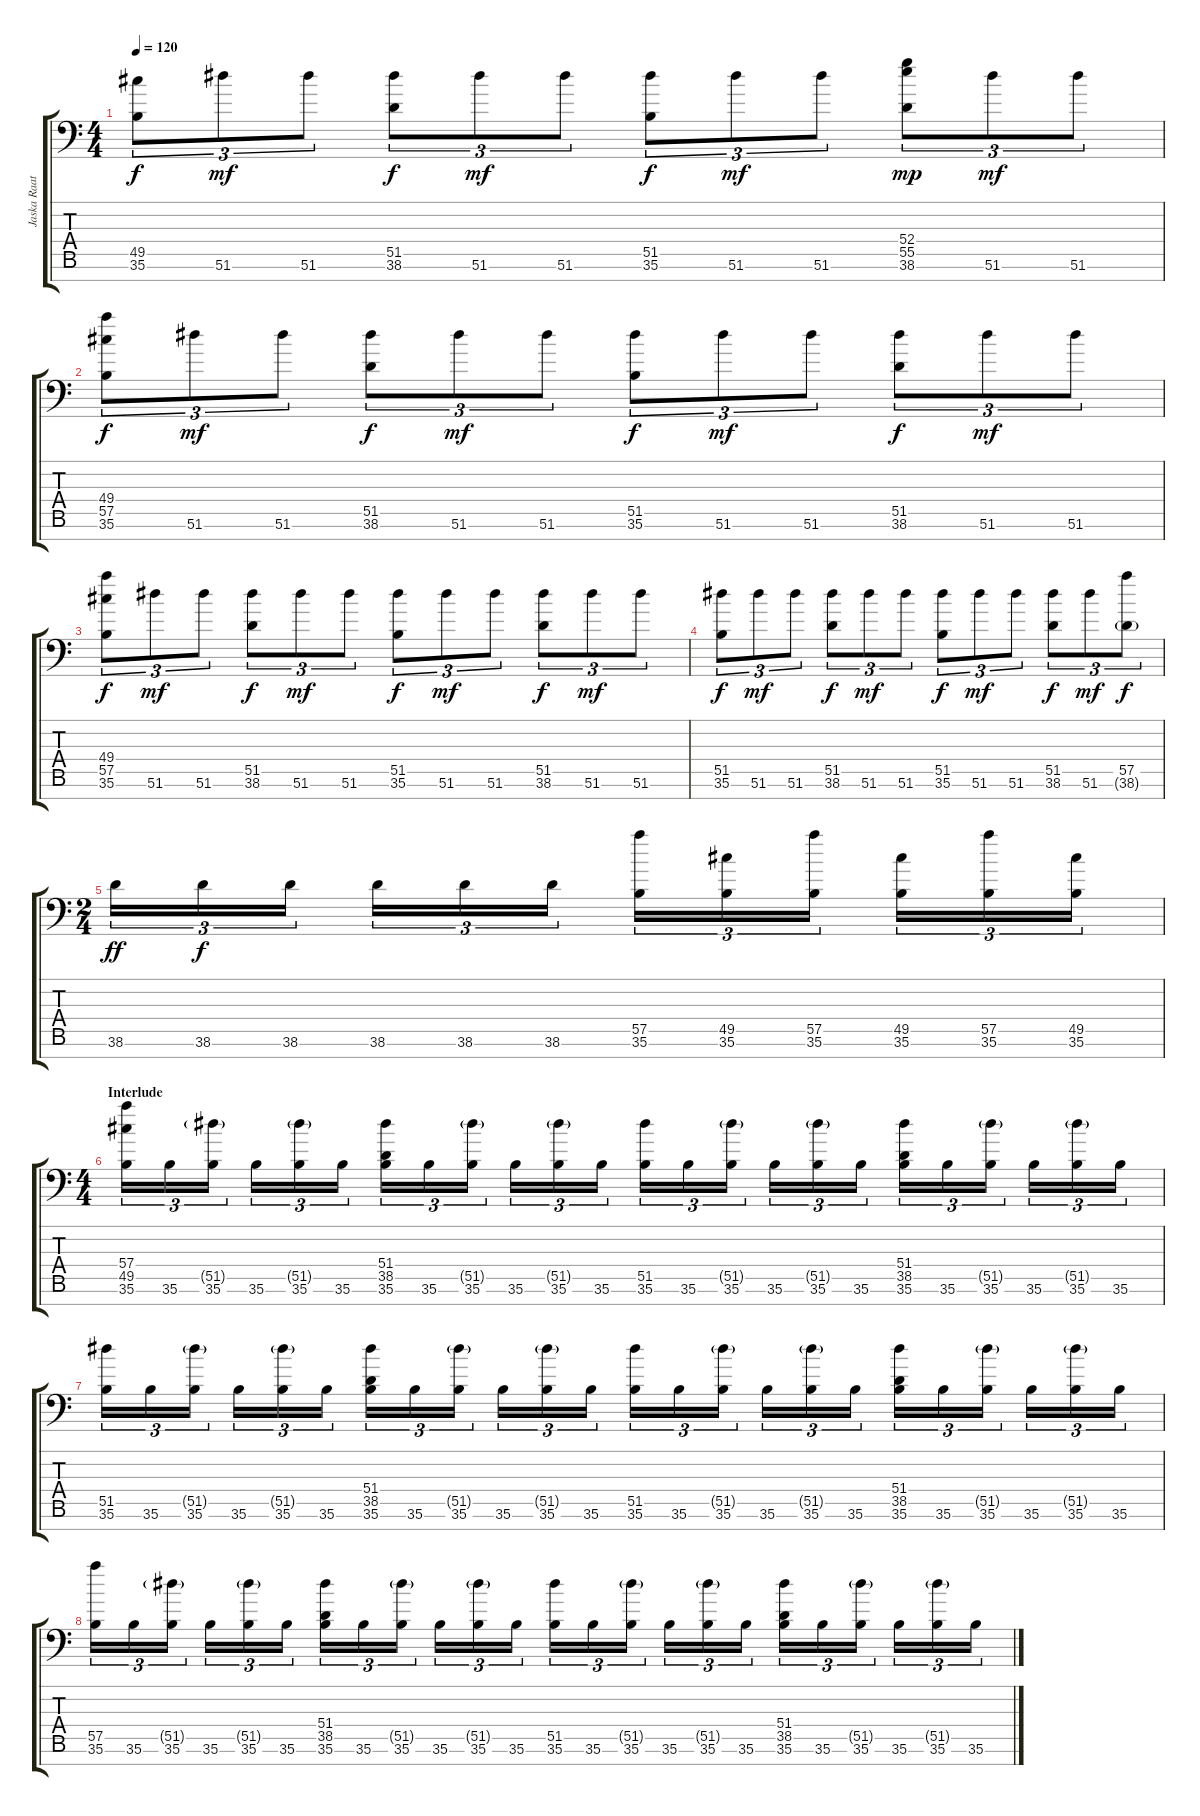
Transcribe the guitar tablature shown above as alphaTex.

\track ("Jaska Raatikainen [Drum]" "Jaska Raat") {instrument acousticgrandpiano}
\staff {score tabs}
\tuning (C-1 C-1 C-1 C-1 C-1 C-1 C-1) {hide}
\ts (4 4)
\tempo 120
\clef f4
\ks c
(49.5 35.6).8{tu (3 2) dy f} 51.6.8{tu (3 2) dy mf} 51.6.8{tu (3 2)} (51.5 38.6).8{tu (3 2) dy f} 51.6.8{tu (3 2) dy mf} 51.6.8{tu (3 2)} (51.5 35.6).8{tu (3 2) dy f} 51.6.8{tu (3 2) dy mf} 51.6.8{tu (3 2)} (52.4 55.5 38.6).8{tu (3 2) dy mp} 51.6.8{tu (3 2) dy mf} 51.6.8{tu (3 2)} |
(49.4 57.5 35.6).8{tu (3 2) dy f} 51.6.8{tu (3 2) dy mf} 51.6.8{tu (3 2)} (51.5 38.6).8{tu (3 2) dy f} 51.6.8{tu (3 2) dy mf} 51.6.8{tu (3 2)} (51.5 35.6).8{tu (3 2) dy f} 51.6.8{tu (3 2) dy mf} 51.6.8{tu (3 2)} (51.5 38.6).8{tu (3 2) dy f} 51.6.8{tu (3 2) dy mf} 51.6.8{tu (3 2)} |
(49.4 57.5 35.6).8{tu (3 2) dy f} 51.6.8{tu (3 2) dy mf} 51.6.8{tu (3 2)} (51.5 38.6).8{tu (3 2) dy f} 51.6.8{tu (3 2) dy mf} 51.6.8{tu (3 2)} (51.5 35.6).8{tu (3 2) dy f} 51.6.8{tu (3 2) dy mf} 51.6.8{tu (3 2)} (51.5 38.6).8{tu (3 2) dy f} 51.6.8{tu (3 2) dy mf} 51.6.8{tu (3 2)} |
(51.5 35.6).8{tu (3 2) dy f} 51.6.8{tu (3 2) dy mf} 51.6.8{tu (3 2)} (51.5 38.6).8{tu (3 2) dy f} 51.6.8{tu (3 2) dy mf} 51.6.8{tu (3 2)} (51.5 35.6).8{tu (3 2) dy f} 51.6.8{tu (3 2) dy mf} 51.6.8{tu (3 2)} (51.5 38.6).8{tu (3 2) dy f} 51.6.8{tu (3 2) dy mf} (57.5 38.6{g}).8{tu (3 2) dy f} |
\ts (2 4)
38.6.16{tu (3 2) dy ff} 38.6.16{tu (3 2) dy f} 38.6.16{tu (3 2)} 38.6.16{tu (3 2)} 38.6.16{tu (3 2)} 38.6.16{tu (3 2)} (57.5 35.6).16{tu (3 2)} (49.5 35.6).16{tu (3 2)} (57.5 35.6).16{tu (3 2)} (49.5 35.6).16{tu (3 2)} (57.5 35.6).16{tu (3 2)} (49.5 35.6).16{tu (3 2)} |
\ts (4 4)
\section ("" "Interlude")
(57.4 49.5 35.6).16{tu (3 2)} 35.6.16{tu (3 2)} (51.5{g} 35.6).16{tu (3 2)} 35.6.16{tu (3 2)} (51.5{g} 35.6).16{tu (3 2)} 35.6.16{tu (3 2)} (51.4 38.5 35.6).16{tu (3 2)} 35.6.16{tu (3 2)} (51.5{g} 35.6).16{tu (3 2)} 35.6.16{tu (3 2)} (51.5{g} 35.6).16{tu (3 2)} 35.6.16{tu (3 2)} (51.5 35.6).16{tu (3 2)} 35.6.16{tu (3 2)} (51.5{g} 35.6).16{tu (3 2)} 35.6.16{tu (3 2)} (51.5{g} 35.6).16{tu (3 2)} 35.6.16{tu (3 2)} (51.4 38.5 35.6).16{tu (3 2)} 35.6.16{tu (3 2)} (51.5{g} 35.6).16{tu (3 2)} 35.6.16{tu (3 2)} (51.5{g} 35.6).16{tu (3 2)} 35.6.16{tu (3 2)} |
(51.5 35.6).16{tu (3 2)} 35.6.16{tu (3 2)} (51.5{g} 35.6).16{tu (3 2)} 35.6.16{tu (3 2)} (51.5{g} 35.6).16{tu (3 2)} 35.6.16{tu (3 2)} (51.4 38.5 35.6).16{tu (3 2)} 35.6.16{tu (3 2)} (51.5{g} 35.6).16{tu (3 2)} 35.6.16{tu (3 2)} (51.5{g} 35.6).16{tu (3 2)} 35.6.16{tu (3 2)} (51.5 35.6).16{tu (3 2)} 35.6.16{tu (3 2)} (51.5{g} 35.6).16{tu (3 2)} 35.6.16{tu (3 2)} (51.5{g} 35.6).16{tu (3 2)} 35.6.16{tu (3 2)} (51.4 38.5 35.6).16{tu (3 2)} 35.6.16{tu (3 2)} (51.5{g} 35.6).16{tu (3 2)} 35.6.16{tu (3 2)} (51.5{g} 35.6).16{tu (3 2)} 35.6.16{tu (3 2)} |
(57.5 35.6).16{tu (3 2)} 35.6.16{tu (3 2)} (51.5{g} 35.6).16{tu (3 2)} 35.6.16{tu (3 2)} (51.5{g} 35.6).16{tu (3 2)} 35.6.16{tu (3 2)} (51.4 38.5 35.6).16{tu (3 2)} 35.6.16{tu (3 2)} (51.5{g} 35.6).16{tu (3 2)} 35.6.16{tu (3 2)} (51.5{g} 35.6).16{tu (3 2)} 35.6.16{tu (3 2)} (51.5 35.6).16{tu (3 2)} 35.6.16{tu (3 2)} (51.5{g} 35.6).16{tu (3 2)} 35.6.16{tu (3 2)} (51.5{g} 35.6).16{tu (3 2)} 35.6.16{tu (3 2)} (51.4 38.5 35.6).16{tu (3 2)} 35.6.16{tu (3 2)} (51.5{g} 35.6).16{tu (3 2)} 35.6.16{tu (3 2)} (51.5{g} 35.6).16{tu (3 2)} 35.6.16{tu (3 2)}
